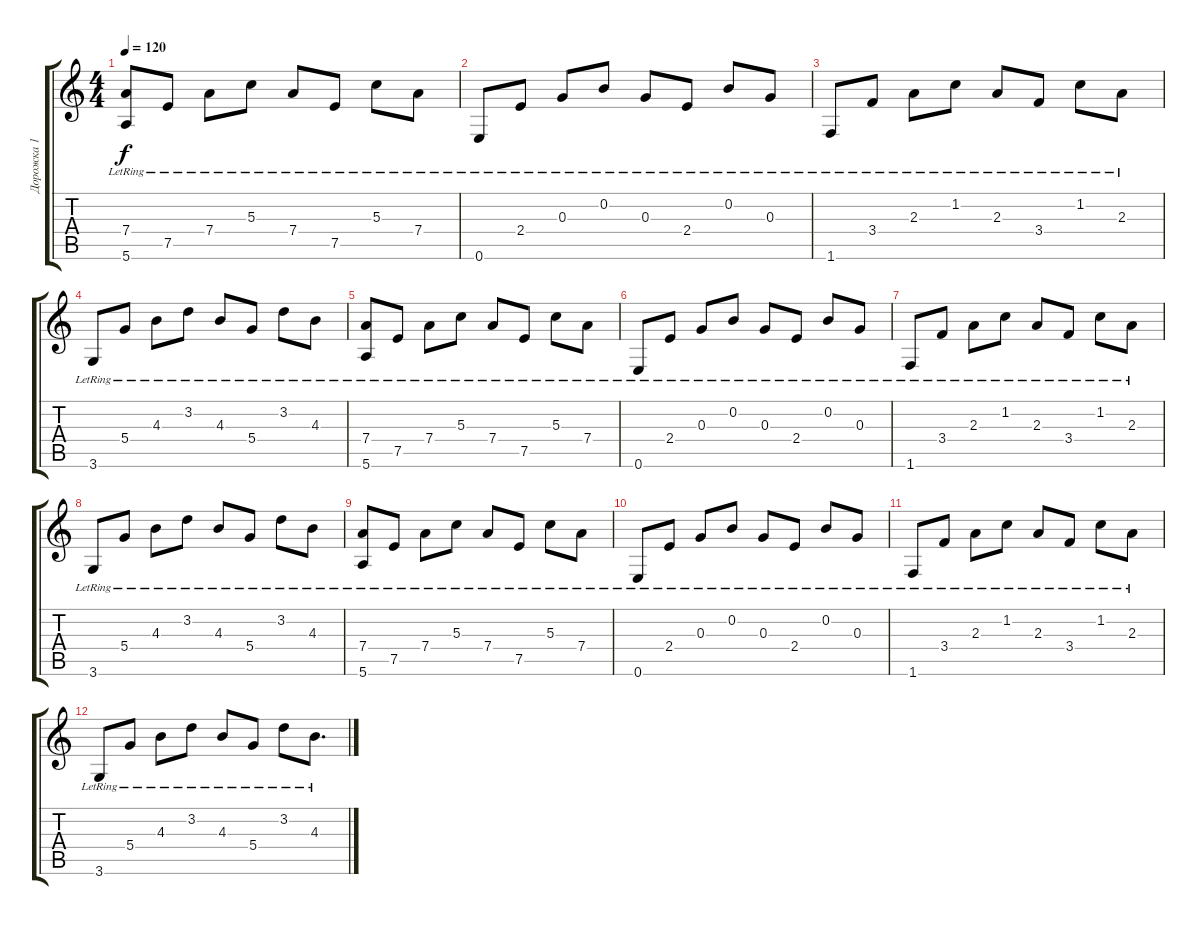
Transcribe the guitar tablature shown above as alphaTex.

\track ("Дорожка 1" "Дорожка 1") {instrument acousticguitarnylon}
\staff {score tabs}
\tuning (E4 B3 G3 D3 A2 E2) {hide}
\ts (4 4)
\tempo 120
\clef g2
\ks c
(7.4{lr} 5.6{lr}).8{dy f} 7.5{lr}.8 7.4{lr}.8 5.3{lr}.8 7.4{lr}.8 7.5{lr}.8 5.3{lr}.8 7.4{lr}.8 |
0.6{lr}.8 2.4{lr}.8 0.3{lr}.8 0.2{lr}.8 0.3{lr}.8 2.4{lr}.8 0.2{lr}.8 0.3{lr}.8 |
1.6{lr}.8 3.4{lr}.8 2.3{lr}.8 1.2{lr}.8 2.3{lr}.8 3.4{lr}.8 1.2{lr}.8 2.3{lr}.8 |
3.6{lr}.8 5.4{lr}.8 4.3{lr}.8 3.2{lr}.8 4.3{lr}.8 5.4{lr}.8 3.2{lr}.8 4.3{lr}.8 |
(7.4{lr} 5.6{lr}).8 7.5{lr}.8 7.4{lr}.8 5.3{lr}.8 7.4{lr}.8 7.5{lr}.8 5.3{lr}.8 7.4{lr}.8 |
0.6{lr}.8 2.4{lr}.8 0.3{lr}.8 0.2{lr}.8 0.3{lr}.8 2.4{lr}.8 0.2{lr}.8 0.3{lr}.8 |
1.6{lr}.8 3.4{lr}.8 2.3{lr}.8 1.2{lr}.8 2.3{lr}.8 3.4{lr}.8 1.2{lr}.8 2.3{lr}.8 |
3.6{lr}.8 5.4{lr}.8 4.3{lr}.8 3.2{lr}.8 4.3{lr}.8 5.4{lr}.8 3.2{lr}.8 4.3{lr}.8 |
(7.4{lr} 5.6{lr}).8 7.5{lr}.8 7.4{lr}.8 5.3{lr}.8 7.4{lr}.8 7.5{lr}.8 5.3{lr}.8 7.4{lr}.8 |
0.6{lr}.8 2.4{lr}.8 0.3{lr}.8 0.2{lr}.8 0.3{lr}.8 2.4{lr}.8 0.2{lr}.8 0.3{lr}.8 |
1.6{lr}.8 3.4{lr}.8 2.3{lr}.8 1.2{lr}.8 2.3{lr}.8 3.4{lr}.8 1.2{lr}.8 2.3{lr}.8 |
3.6{lr}.8 5.4{lr}.8 4.3{lr}.8 3.2{lr}.8 4.3{lr}.8 5.4{lr}.8 3.2{lr}.8 4.3{lr}.8{d}
